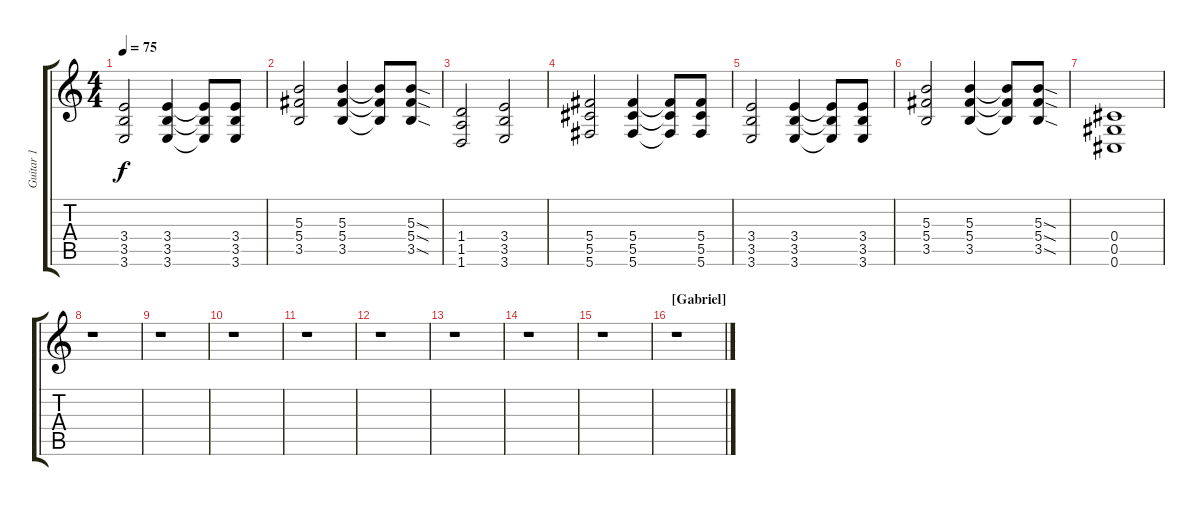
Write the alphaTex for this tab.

\track ("Guitar 1" "Guitar 1") {instrument distortionguitar}
\staff {score tabs}
\tuning (Eb4 Bb3 Gb3 Db3 Ab2 Db2) {hide}
\ts (4 4)
\tempo 75
\clef g2
\ks c
(3.4 3.5 3.6).2{dy f} (3.4 3.5 3.6).4 (3.4{t} 3.5{t} 3.6{t}).8 (3.4 3.5 3.6).8 |
(5.3 5.4 3.5).2 (5.3 5.4 3.5).4 (5.3{t} 5.4{t} 3.5{t}).8 (5.3{sod} 5.4{sod} 3.5{sod}).8 |
(1.4 1.5 1.6).2 (3.4 3.5 3.6).2 |
(5.4 5.5 5.6).2 (5.4 5.5 5.6).4 (5.4{t} 5.5{t} 5.6{t}).8 (5.4 5.5 5.6).8 |
(3.4 3.5 3.6).2 (3.4 3.5 3.6).4 (3.4{t} 3.5{t} 3.6{t}).8 (3.4 3.5 3.6).8 |
(5.3 5.4 3.5).2 (5.3 5.4 3.5).4 (5.3{t} 5.4{t} 3.5{t}).8 (5.3{sod} 5.4{sod} 3.5{sod}).8 |
(0.4 0.5 0.6).1 |
r.1 |
r.1 |
r.1 |
r.1 |
r.1 |
r.1 |
r.1 |
r.1 |
\section ("" "[Gabriel]")
r.1
